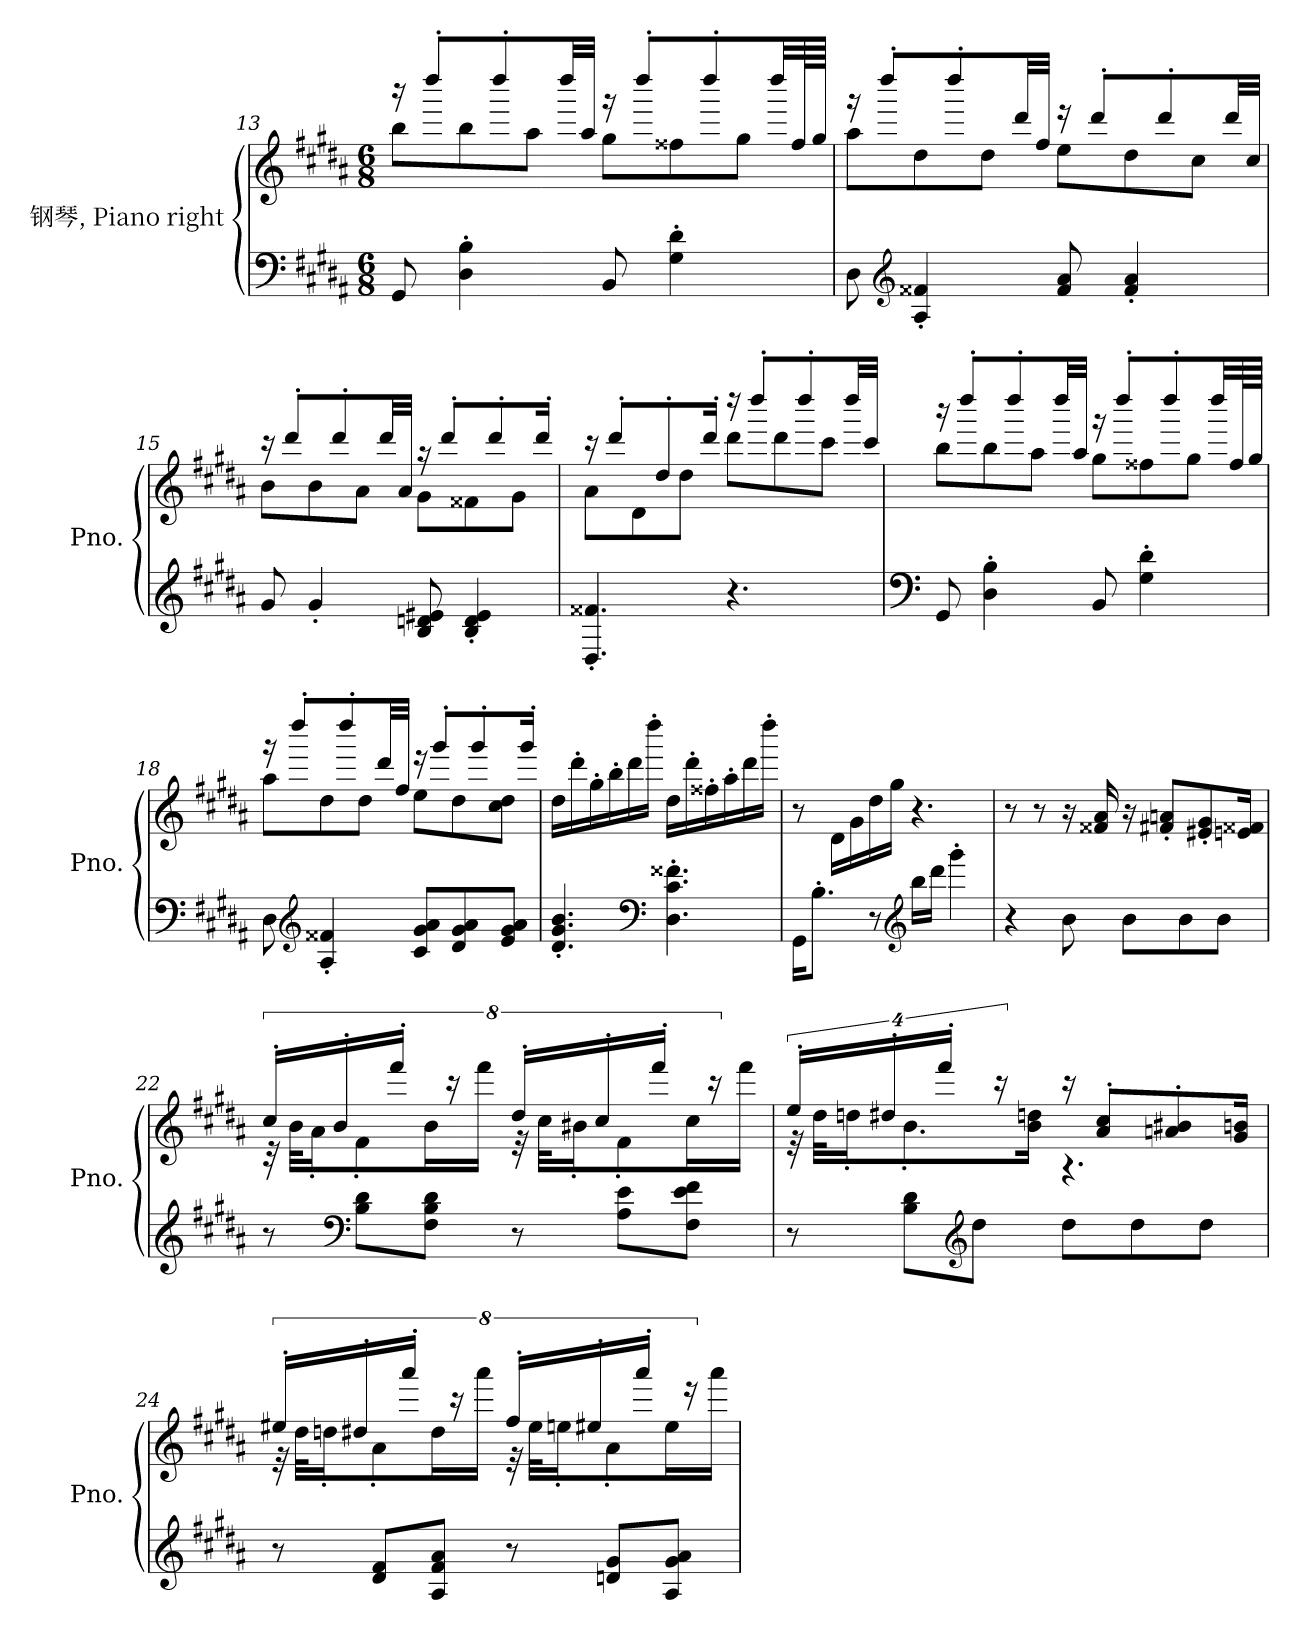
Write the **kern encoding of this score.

**kern	**kern
*part1	*part1
*staff2	*staff1
*I"钢琴, Piano right	*
*I'Pno.	*
!!LO:LB:g=z
*clefF4	*clefG2
*k[f#c#g#d#a#]	*k[f#c#g#d#a#]
*M6/8	*M6/8
=13	=13
*	*^
8GG#/	16r	8bb\L
.	8dddd#'/L	.
4D#\' 4B\'	.	8bb\
.	8dddd#'/	.
*	*MM97	*
.	.	8aa#\J
.	32dddd#/LL	.
.	32aa#/JJJ	.
*	*MM100	*
8BB/	16r	8gg#\L
.	8dddd#'/L	.
4G#\' 4d#\'	.	8ff##X\
.	8dddd#'/	.
.	.	8gg#\J
.	32dddd#/LL	.
.	64ff##/L	.
.	64gg#/JJJJ	.
=14	=14	=14
8D#\	16r	8aa#\L
.	8dddd#'/L	.
*clefG2	*	*
4A#/' 4f##X/'	.	8dd#\
.	8dddd#'/	.
*	*MM97	*
.	.	8dd#\J
.	32ddd#/LL	.
.	32ff#/JJJ	.
*	*MM100	*
8f##/ 8a#/	16r	8ee\L
.	8ddd#'/L	.
4f##/' 4a#/'	.	8dd#\
.	8ddd#'/	.
.	.	8cc#\J
.	32ddd#/LL	.
.	32cc#/JJJ	.
!!LO:PB:g=z	!!
=15	=15	=15
8g#/	16r	8b\L
.	8ddd#'/L	.
4g#'/	.	8b\
.	8ddd#'/	.
*	*MM97	*
.	.	8a#\J
.	32ddd#/LL	.
.	32a#/JJJ	.
*	*MM100	*
8B/ 8dn/ 8e#X/	16r	8g#\L
.	8ddd#'/L	.
*	*MM97	*
4B/' 4d/' 4e#/'	.	8f##X\
.	8ddd#'/	.
.	.	8g#\J
.	16ddd#'/Jk	.
=16	=16	=16
*	*MM95	*
4.D#/' 4.f##X/'	16r	8a#\L
.	8ddd#'/L	.
*	*MM92	*
.	.	8d#\
.	8dd#'/	.
*	*MM97	*
.	.	8dd#\J
.	16ddd#'/Jk	.
4.r	16r	8ddd#\L
.	8dddd#'/L	.
.	.	8ddd#\
.	8dddd#'/	.
*	*MM100	*
.	.	8ccc#\J
.	32dddd#/LL	.
.	32ccc#/JJJ	.
!!LO:LB:g=z	!!
=17	=17	=17
*clefF4	*	*
8GG#/	16r	8bb\L
.	8dddd#'/L	.
4D#\' 4B\'	.	8bb\
.	8dddd#'/	.
*	*MM97	*
.	.	8aa#\J
.	32dddd#/LL	.
.	32aa#/JJJ	.
*	*MM99	*
8BB/	16r	8gg#\L
.	8dddd#'/L	.
4G#\' 4d#\'	.	8ff##X\
.	8dddd#'/	.
.	.	8gg#\J
.	32dddd#/LL	.
.	64ff##/L	.
.	64gg#/JJJJ	.
=18	=18	=18
8D#\	16r	8aa#\L
.	8dddd#'/L	.
*clefG2	*	*
4A#/' 4f##X/'	.	8dd#\
.	8dddd#'/	.
*	*MM96	*
.	.	8dd#\J
.	32ddd#/LL	.
.	32ff#/JJJ	.
*	*MM99	*
8c#/ 8g#/ 8a#/L	16r	8ee\L
.	8ggg#'/L	.
8d#/ 8g#/ 8a#/	.	8dd#\
.	8ggg#'/	.
8e/ 8g#/ 8a#/J	.	8cc#\ 8dd#\J
*	*MM96	*
.	16ggg#'/Jk	.
*	*v	*v
!!LO:LB:g=z
=19	=19
*	*MM99
4.d#/' 4.g#/' 4.b/'	16dd#\LL
.	16ddd#'\
.	16gg#'\
.	16bb'\
.	16ddd#\
*	*MM96
.	16dddd#'\JJ
*clefF4	*
*	*MM99
4.D#\' 4.c#\' 4.f##X\'	16dd#\LL
.	16ddd#'\
.	16ff##X'\
.	16aa#'\
.	16ddd#\
*	*MM96
.	16dddd#'\JJ
=20	=20
*	*MM99
16GG#\KL	8r
8.B'\J	.
.	16d#\LL
.	16g#\
8r	16dd#\
.	16gg#\JJ
*clefG2	*
*	*MM97
16bb\LL	4.r
16ddd#\JJ	.
4ggg#'\	.
=21	=21
4r	8r
.	8r
*	*MM100
8b\	16r
.	16f##X/ 16a#/
8b\L	16r
.	8f#X/' 8an/'L
8b\	.
.	8e#X/' 8g#/'
8b\J	.
*	*MM107
.	16en/ 16f##X/Jk
!!LO:LB:g=z
=22	=22
*	*MM109
*	*^
8r	32%3cc#'/L	32r
.	.	32b\KLL
.	.	16a#'\J
.	32%3b'/	.
*clefF4	*	*
*	*MM105	*
8B\ 8d#\L	.	8f#'\
*	*MM106	*
.	32%3fff#'/J	.
8F#\ 8B\ 8d#\J	.	16b\L
.	32%3r	.
*	*MM104	*
.	.	16fff#\JJ
*	*MM109	*
8r	32%3dd#'/L	32r
.	.	32cc#\KLL
.	.	16b#X'\J
.	32%3cc#'/	.
*	*MM105	*
8A#\ 8e\L	.	8f#'\
*	*MM106	*
.	32%3fff#'/J	.
8F#\ 8e\ 8f#\J	.	16cc#\L
.	32%3r	.
*	*MM105	*
.	.	16fff#\JJ
=23	=23	=23
*	*MM109	*
8r	32%3ee'/L	32r
.	.	32dd#\KLL
.	.	16ddn'\J
.	32%3dd#X'/	.
*	*MM106	*
8B\ 8d#\L	.	8.b'\
.	32%3fff#'/J	.
*clefG2	*	*
8dd#\J	.	.
.	32%3r	.
.	.	16b\ 16ddn\Jk
8dd#\L	16r	4.r
.	8a#/' 8cc#/'L	.
8dd#\	.	.
.	8an/' 8b#X/'	.
8dd#\J	.	.
*	*MM107	*
.	16g#/ 16bn/Jk	.
!!LO:LB:g=z	!!
=24	=24	=24
*	*MM110	*
8r	32%3ee#X'/L	32r
.	.	32dd#\KLL
.	.	16ddn'\J
.	32%3dd#X'/	.
*	*MM106	*
8d#/ 8f#/L	.	8a#'\
*	*MM108	*
.	32%3aaa#'/J	.
8A#/ 8f#/ 8a#/J	.	16dd#\L
.	32%3r	.
*	*MM105	*
.	.	16aaa#\JJ
*	*MM110	*
8r	32%3ff#'/L	32r
.	.	32ee#\KLL
.	.	16een'\J
.	32%3ee#X'/	.
*	*MM106	*
8dn/ 8g#/L	.	8a#'\
*	*MM108	*
.	32%3aaa#'/J	.
8A#/ 8g#/ 8a#/J	.	16ee#\L
.	32%3r	.
*	*MM106	*
.	.	16aaa#\JJ
*	*v	*v
=	=
*-	*-
